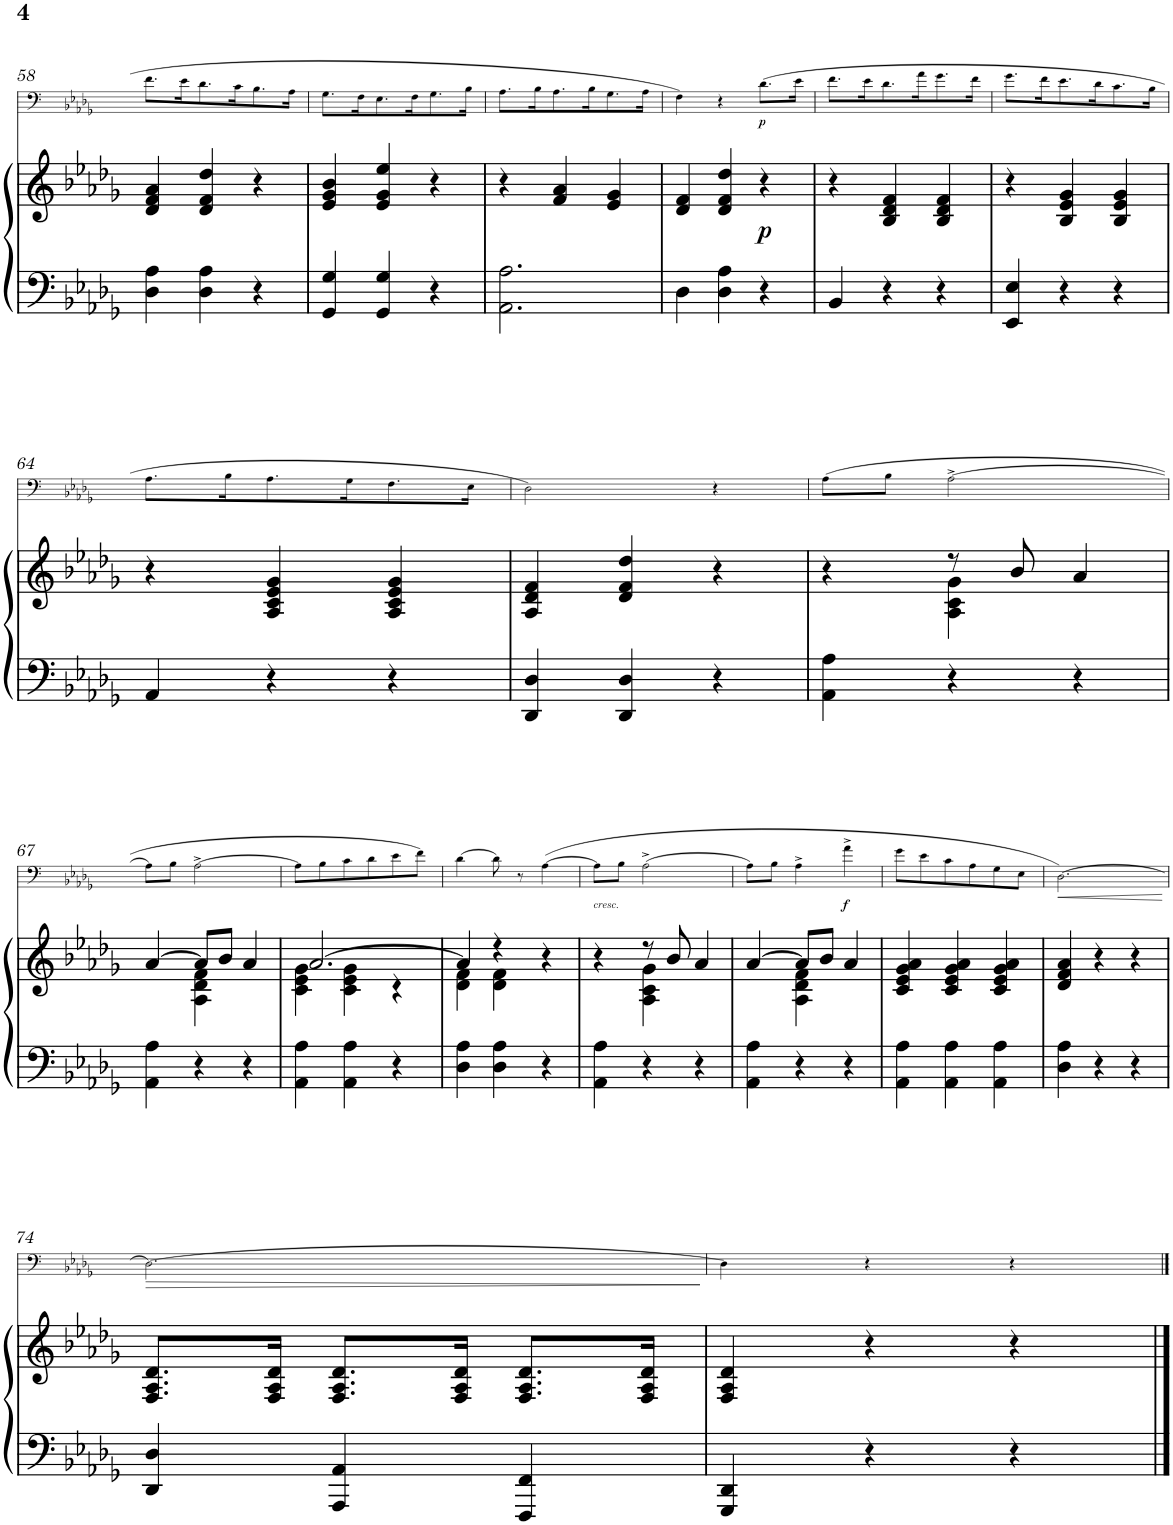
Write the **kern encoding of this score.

**kern	**kern	**dynam	**kern	**dynam
*part2	*part2	*part2	*part1	*part1
*staff3	*staff2	*staff2/3	*staff1	*staff1
*I"Piano	*	*	*I"Trombone	*
*I'Pno	*	*	*I'Trb	*
!!LO:PB:g=z
*clefF4	*clefG2	*	*clefF4	*
*k[b-e-a-d-g-]	*k[b-e-a-d-g-]	*	*k[b-e-a-d-g-]	*
*M3/4	*M3/4	*	*M3/4	*
=58	=58	=58	=58	=58
4D-\ 4A-\	4d-/ 4f/ 4a-/	.	8.f\L	.
.	.	.	16e-\K	.
4D-\ 4A-\	4d-/ 4f/ 4dd-/	.	8.d-\	.
.	.	.	16c\K	.
4r	4r	.	8.B-\	.
.	.	.	16A-\Jk	.
=59	=59	=59	=59	=59
4GG-/ 4G-/	4e-/ 4g-/ 4b-/	.	8.G-\L	.
.	.	.	16F\K	.
4GG-/ 4G-/	4e-/ 4g-/ 4ee-/	.	8.E-\	.
.	.	.	16F\K	.
4r	4r	.	8.G-\	.
.	.	.	16B-\Jk	.
=60	=60	=60	=60	=60
2.AA-\ 2.A-\	4r	.	8.A-\L	.
.	.	.	16B-\K	.
.	4f/ 4a-/	.	8.A-\	.
.	.	.	16B-\K	.
.	4e-/ 4g-/	.	8.G-\	.
.	.	.	16A-\Jk	.
=61	=61	=61	=61	=61
4D-\	4d-/ 4f/	.	4F\	.
4D-\ 4A-\	4d-/ 4f/ 4dd-/	.	4r	.
!	!	!LO:DY:b	!	!LO:DY:b
4r	4r	p	(8.d-\L	p
.	.	.	16e-\Jk	.
=62	=62	=62	=62	=62
4BB-/	4r	.	8.f\L	.
.	.	.	16e-\K	.
4r	4B-/ 4d-/ 4f/	.	8.d-\	.
.	.	.	16a-\K	.
4r	4B-/ 4d-/ 4f/	.	8.g-\	.
.	.	.	16f\Jk	.
=63	=63	=63	=63	=63
4EE-/ 4E-/	4r	.	8.g-\L	.
.	.	.	16f\K	.
4r	4B-/ 4e-/ 4g-/	.	8.e-\	.
.	.	.	16d-\K	.
4r	4B-/ 4e-/ 4g-/	.	8.c\	.
.	.	.	16B-\Jk	.
!!LO:LB:g=z
=64	=64	=64	=64	=64
4AA-/	4r	.	8.A-\L	.
.	.	.	16B-\K	.
4r	4A-/ 4c/ 4e-/ 4g-/	.	8.A-\	.
.	.	.	16G-\K	.
4r	4A-/ 4c/ 4e-/ 4g-/	.	8.F\	.
.	.	.	16E-\Jk	.
=65	=65	=65	=65	=65
4DD-/ 4D-/	4A-/ 4d-/ 4f/	.	2D-\)	.
4DD-/ 4D-/	4d-/ 4f/ 4dd-/	.	.	.
4r	4r	.	4r	.
=66	=66	=66	=66	=66
*	*^	*	*	*
4AA-\ 4A-\	4r	4ryy	.	(8A-\L	.
.	.	.	.	8B-\J	.
4r	8r	4A-\ 4c\ 4g-\	.	[>2A-^\	.
.	8b-/	.	.	.	.
4r	4a-/	4ryy	.	.	.
!!LO:LB:g=z
=67	=67	=67	=67	=67	=67
4AA-\ 4A-\	[4a-/	4ryy	.	8A-\L]	.
.	.	.	.	8B-\J	.
4r	8a-/L]	4A-\ 4d-\ 4f\	.	[>2A-^\	.
.	8b-/J	.	.	.	.
4r	4a-/	4ryy	.	.	.
=68	=68	=68	=68	=68	=68
4AA-\ 4A-\	[2.a-/	4c\ 4e-\ 4g-\	.	8A-\L]	.
.	.	.	.	8B-\	.
4AA-\ 4A-\	.	4c\ 4e-\ 4g-\	.	8c\	.
.	.	.	.	8d-\	.
4r	.	4r	.	8e-\	.
.	.	.	.	8f\J)	.
=69	=69	=69	=69	=69	=69
4D-\ 4A-\	4a-/]	4d-\ 4f\	.	[>4d-\	.
4D-\ 4A-\	4r	4d-\ 4f\	.	8d-\]	.
.	.	.	.	8r	.
4r	4r	4ryy	.	([>4A-\	.
=70	=70	=70	=70	=70	=70
!	!	!	!	!LO:TX:b:i:t=cresc.	!
4AA-\ 4A-\	4r	4ryy	.	8A-\L]	.
.	.	.	.	8B-\J	.
4r	8r	4A-\ 4c\ 4g-\	.	(>2A-^\	.
.	8b-/	.	.	.	.
4r	4a-/	4ryy	.	.	.
=71	=71	=71	=71	=71	=71
4AA-\ 4A-\	[4a-/	4ryy	.	8A-\L)	.
.	.	.	.	8B-\J	.
4r	8a-/L]	4A-\ 4d-\ 4f\	.	4A-^\	.
.	8b-/J	.	.	.	.
!	!	!	!	!	!LO:DY:b
4r	4a-/	4ryy	.	4a-^\	f
*	*v	*v	*	*	*
=72	=72	=72	=72	=72
4AA-\ 4A-\	4c/ 4e-/ 4g-/ 4a-/	.	8g-\L	.
.	.	.	8e-\	.
4AA-\ 4A-\	4c/ 4e-/ 4g-/ 4a-/	.	8c\	.
.	.	.	8A-\	.
4AA-\ 4A-\	4c/ 4e-/ 4g-/ 4a-/	.	8G-\	.
.	.	.	8E-\J	.
=73	=73	=73	=73	=73
!	!	!	!	!LO:HP:b
4D-\ 4A-\	4d-/ 4f/ 4a-/	.	[2.D-\)	<
4r	4r	.	.	.
4r	4r	.	.	.
.	.	.	.	[
!!LO:LB:g=z
=74	=74	=74	=74	=74
!	!	!	!	!LO:HP:b
4DD-/ 4D-/	8.F/ 8.A-/ 8.d-/L	.	2.D-\_	>
.	16F/ 16A-/ 16d-/Jk	.	.	.
4AAA-/ 4AA-/	8.F/ 8.A-/ 8.d-/L	.	.	.
.	16F/ 16A-/ 16d-/Jk	.	.	.
4FFF/ 4FF/	8.F/ 8.A-/ 8.d-/L	.	.	.
.	16F/ 16A-/ 16d-/Jk	.	.	.
.	.	.	.	]
=75	=75	=75	=75	=75
4GGG-/ 4DD-/	4F/ 4A-/ 4d-/	.	4D-\]	.
4r	4r	.	4r	.
4r	4r	.	4r	.
==	==	==	==	==
*-	*-	*-	*-	*-
